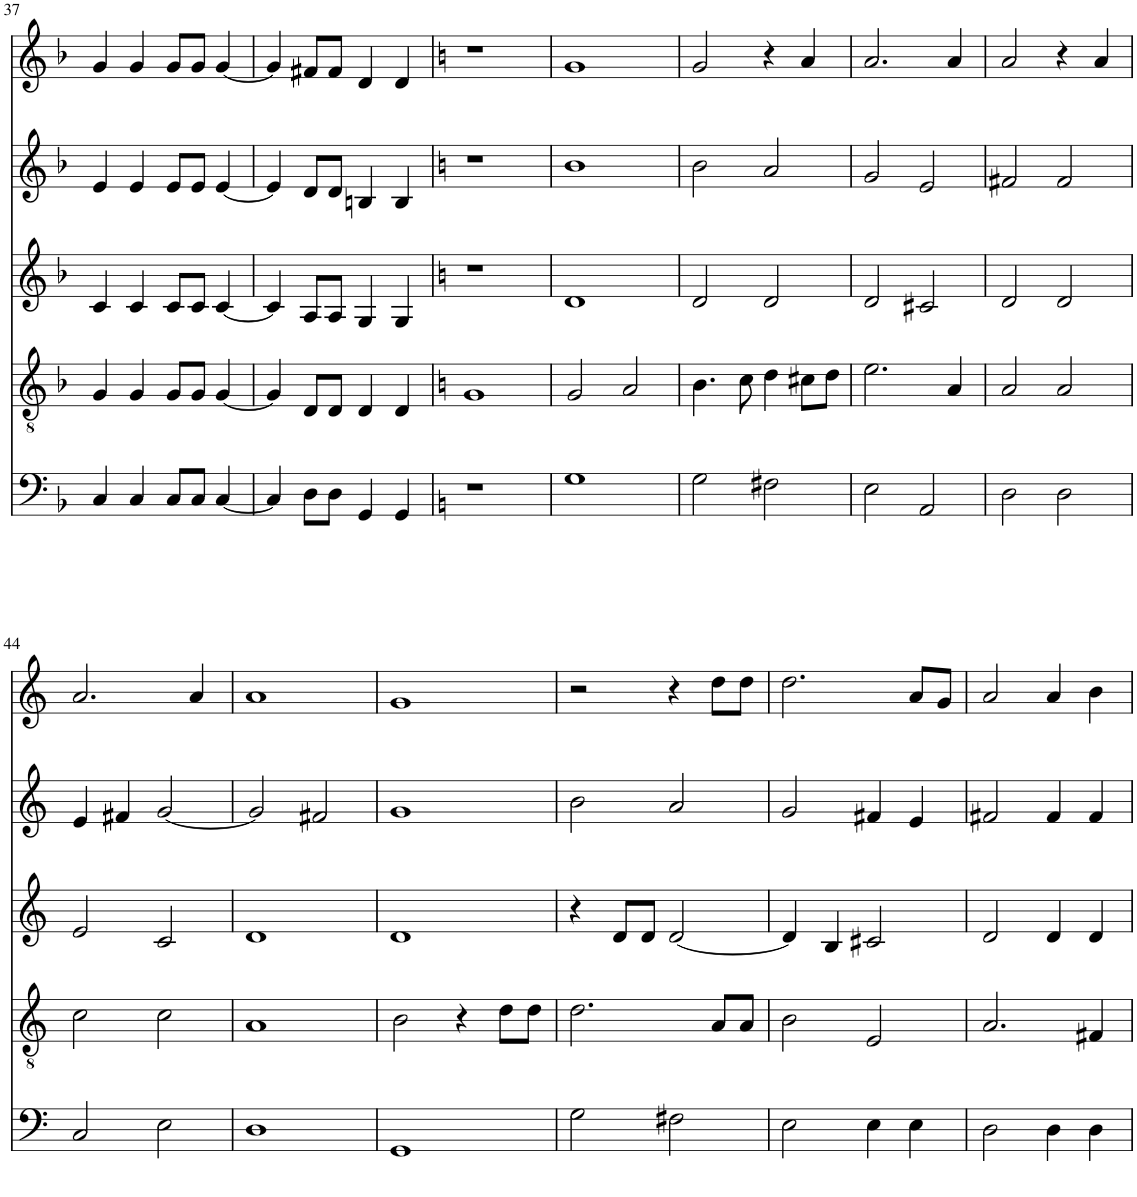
**kern	**kern	**kern	**kern	**kern
*part5	*part4	*part3	*part2	*part1
*staff5	*staff4	*staff3	*staff2	*staff1
*I"vox	*I"vox	*I"vox	*I"vox	*I"vox
!!LO:PB:g=z
*clefF4	*clefGv2	*clefG2	*clefG2	*clefG2
*k[b-]	*k[b-]	*k[b-]	*k[b-]	*k[b-]
*M4/4	*M4/4	*M4/4	*M4/4	*M4/4
=37	=37	=37	=37	=37
4C/	4G/	4c/	4e/	4g/
4C/	4G/	4c/	4e/	4g/
8C/L	8G/L	8c/L	8e/L	8g/L
8C/J	8G/J	8c/J	8e/J	8g/J
[4C/	[4G/	[4c/	[4e/	[4g/
=38	=38	=38	=38	=38
4C/]	4G/]	4c/]	4e/]	4g/]
8D\L	8D/L	8A/L	8d/L	8f#X/L
8D\J	8D/J	8A/J	8d/J	8f#/J
4GG/	4D/	4G/	4Bn/	4d/
4GG/	4D/	4G/	4B/	4d/
=39	=39	=39	=39	=39
*k[]	*k[]	*k[]	*k[]	*k[]
1r	1G	1r	1r	1r
=40	=40	=40	=40	=40
1G	2G/	1d	1b	1g
.	2A/	.	.	.
=41	=41	=41	=41	=41
2G\	4.B\	2d/	2b\	2g/
.	8c\	.	.	.
2F#X\	4d\	2d/	2a/	4r
.	8c#X\L	.	.	4a/
.	8d\J	.	.	.
=42	=42	=42	=42	=42
2E\	2.e\	2d/	2g/	2.a/
2AA/	.	2c#X/	2e/	.
.	4A/	.	.	4a/
=43	=43	=43	=43	=43
2D\	2A/	2d/	2f#X/	2a/
2D\	2A/	2d/	2f#/	4r
.	.	.	.	4a/
!!LO:LB:g=z
=44	=44	=44	=44	=44
2C/	2c\	2e/	4e/	2.a/
.	.	.	4f#X/	.
2E\	2c\	2c/	[2g/	.
.	.	.	.	4a/
=45	=45	=45	=45	=45
1D	1A	1d	2g/]	1a
.	.	.	2f#X/	.
=46	=46	=46	=46	=46
1GG	2B\	1d	1g	1g
.	4r	.	.	.
.	8d\L	.	.	.
.	8d\J	.	.	.
=47	=47	=47	=47	=47
2G\	2.d\	4r	2b\	2r
.	.	8d/L	.	.
.	.	8d/J	.	.
2F#X\	.	[2d/	2a/	4r
.	8A/L	.	.	8dd\L
.	8A/J	.	.	8dd\J
=48	=48	=48	=48	=48
2E\	2B\	4d/]	2g/	2.dd\
.	.	4B/	.	.
4E\	2E/	2c#X/	4f#X/	.
4E\	.	.	4e/	8a/L
.	.	.	.	8g/J
=49	=49	=49	=49	=49
2D\	2.A/	2d/	2f#X/	2a/
4D\	.	4d/	4f#/	4a/
4D\	4F#X/	4d/	4f#/	4b\
=	=	=	=	=
*-	*-	*-	*-	*-
